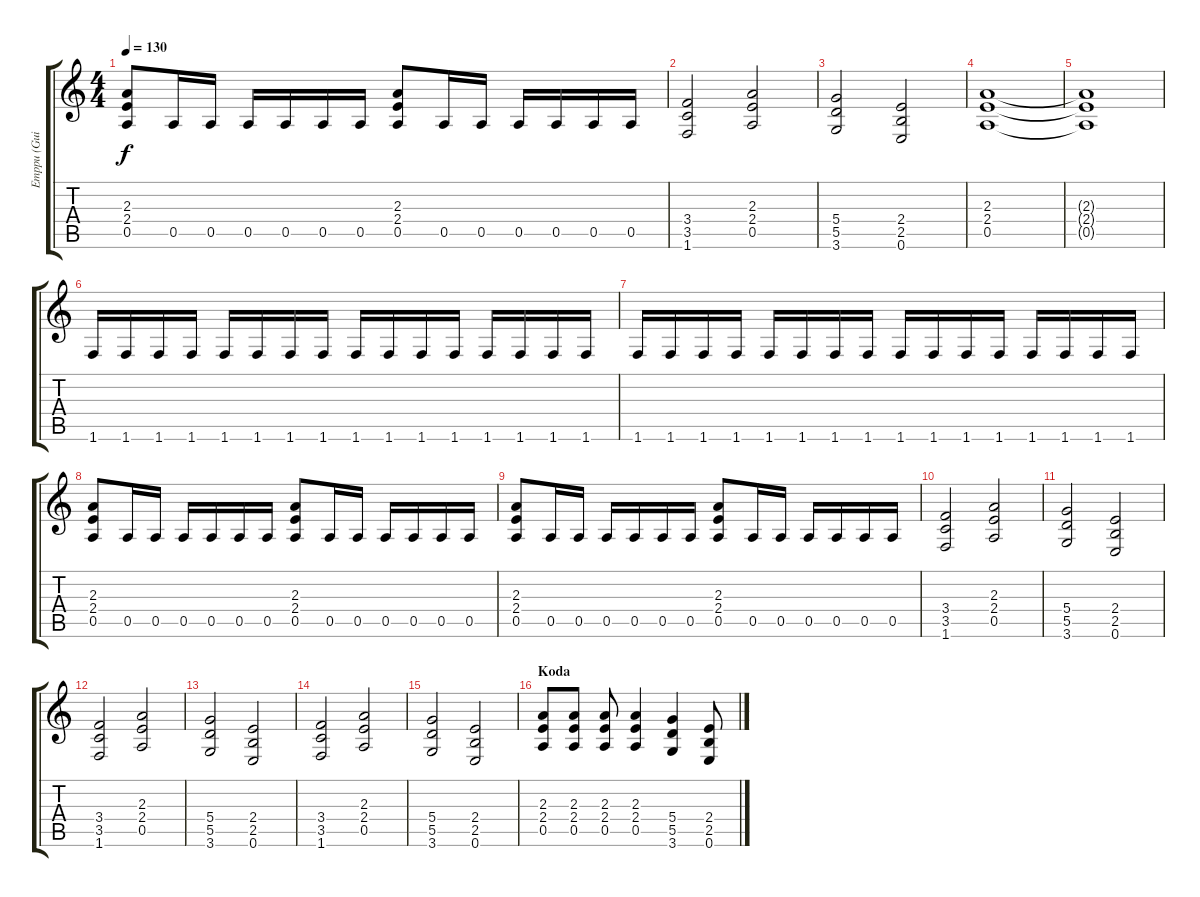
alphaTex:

\track ("Emppu (Guitar)" "Emppu (Gui") {instrument distortionguitar}
\staff {score tabs}
\tuning (E4 B3 G3 D3 A2 E2) {hide}
\ts (4 4)
\tempo 130
\clef g2
\ks c
(2.3 2.4 0.5).8{dy f} 0.5.16 0.5.16 0.5.16 0.5.16 0.5.16 0.5.16 (2.3 2.4 0.5).8 0.5.16 0.5.16 0.5.16 0.5.16 0.5.16 0.5.16 |
(3.4 3.5 1.6).2 (2.3 2.4 0.5).2 |
(5.4 5.5 3.6).2 (2.4 2.5 0.6).2 |
(2.3 2.4 0.5).1 |
(2.3{t} 2.4{t} 0.5{t}).1 |
1.6.16 1.6.16 1.6.16 1.6.16 1.6.16 1.6.16 1.6.16 1.6.16 1.6.16 1.6.16 1.6.16 1.6.16 1.6.16 1.6.16 1.6.16 1.6.16 |
1.6.16 1.6.16 1.6.16 1.6.16 1.6.16 1.6.16 1.6.16 1.6.16 1.6.16 1.6.16 1.6.16 1.6.16 1.6.16 1.6.16 1.6.16 1.6.16 |
(2.3 2.4 0.5).8 0.5.16 0.5.16 0.5.16 0.5.16 0.5.16 0.5.16 (2.3 2.4 0.5).8 0.5.16 0.5.16 0.5.16 0.5.16 0.5.16 0.5.16 |
(2.3 2.4 0.5).8 0.5.16 0.5.16 0.5.16 0.5.16 0.5.16 0.5.16 (2.3 2.4 0.5).8 0.5.16 0.5.16 0.5.16 0.5.16 0.5.16 0.5.16 |
(3.4 3.5 1.6).2 (2.3 2.4 0.5).2 |
(5.4 5.5 3.6).2 (2.4 2.5 0.6).2 |
(3.4 3.5 1.6).2 (2.3 2.4 0.5).2 |
(5.4 5.5 3.6).2 (2.4 2.5 0.6).2 |
(3.4 3.5 1.6).2 (2.3 2.4 0.5).2 |
(5.4 5.5 3.6).2 (2.4 2.5 0.6).2 |
\section ("" "Koda")
(2.3 2.4 0.5).8 (2.3 2.4 0.5).8 (2.3 2.4 0.5).8 (2.3 2.4 0.5).4 (5.4 5.5 3.6).4 (2.4 2.5 0.6).8
